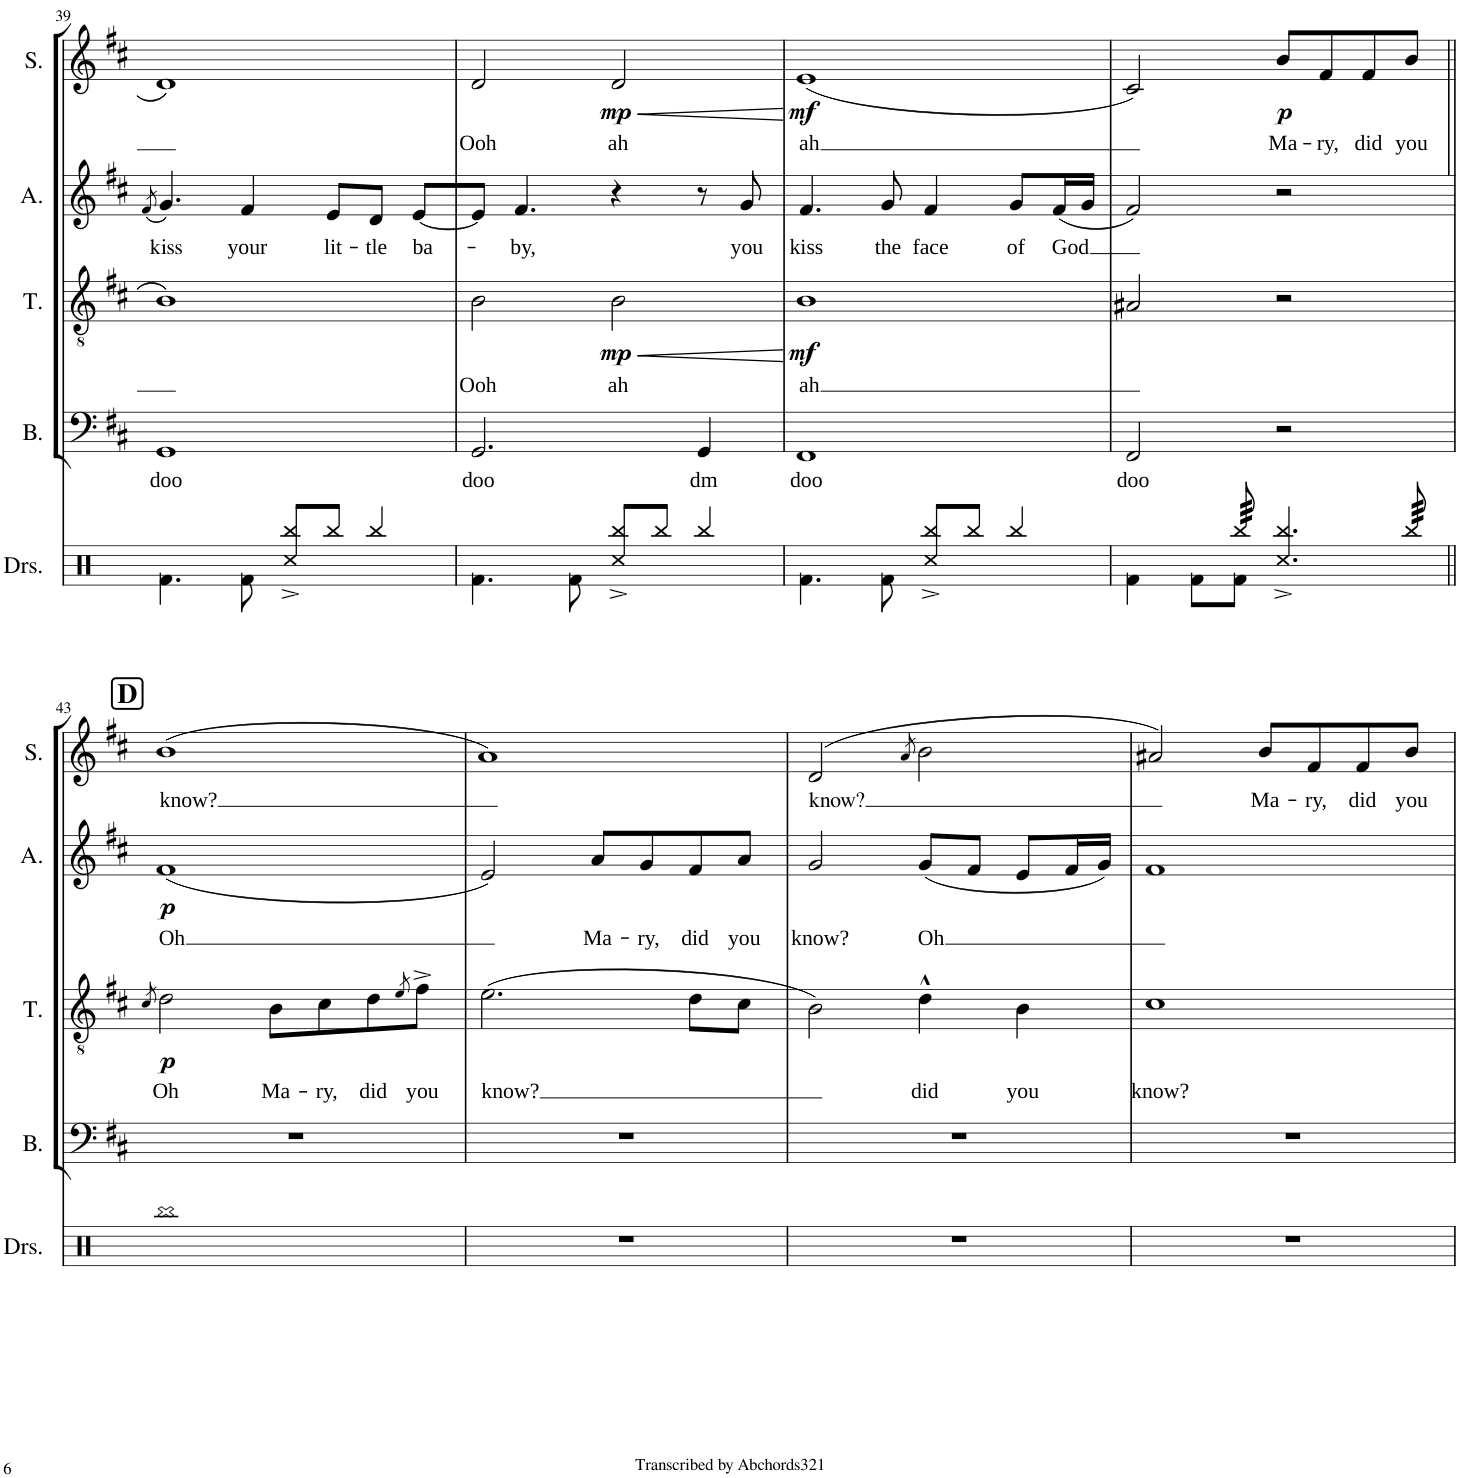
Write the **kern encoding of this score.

**kern	**text	**kern	**text	**dynam	**kern	**text	**dynam	**kern	**text	**dynam
*part4	*part4	*part3	*part3	*part3	*part2	*part2	*part2	*part1	*part1	*part1
*staff4	*staff4	*staff3	*staff3	*staff3	*staff2	*staff2	*staff2	*staff1	*staff1	*staff1
*I"Bass	*	*I"Tenor	*	*	*I"Alto	*	*	*I"Soprano	*	*
*I'B.	*	*I'T.	*	*	*I'A.	*	*	*I'S.	*	*
!!LO:PB:g=z
*clefF4	*	*clefGv2	*	*	*clefG2	*	*	*clefG2	*	*
*k[f#c#]	*	*k[f#c#]	*	*	*k[f#c#]	*	*	*k[f#c#]	*	*
*M4/4	*	*M4/4	*	*	*M4/4	*	*	*M4/4	*	*
=39	=39	=39	=39	=39	=39	=39	=39	=39	=39	=39
.	.	.	.	.	(8qf#/	.	.	.	.	.
!	!LO:LY:b	!	!	!	!	!LO:LY:b	!	!	!	!
1GG	doo	1B	.	.	4.g/)	kiss	.	1d	.	.
!	!	!	!	!	!	!LO:LY:b	!	!	!	!
.	.	.	.	.	4f#/	your	.	.	.	.
!	!	!	!	!	!	!LO:LY:b	!	!	!	!
.	.	.	.	.	8e/L	lit-	.	.	.	.
!	!	!	!	!	!	!LO:LY:b	!	!	!	!
.	.	.	.	.	8d/J	-tle	.	.	.	.
!	!	!	!	!	!	!LO:LY:b	!	!	!	!
.	.	.	.	.	[8e/L	ba-	.	.	.	.
=40	=40	=40	=40	=40	=40	=40	=40	=40	=40	=40
!	!LO:LY:b	!	!LO:LY:b	!	!	!	!	!	!LO:LY:b	!
2.GG/	doo	2B\	Ooh	.	8e/J]	.	.	2d/	Ooh	.
!	!	!	!	!	!	!LO:LY:b	!	!	!	!
.	.	.	.	.	4.f#/	-by,	.	.	.	.
!	!	!	!LO:LY:b	!LO:HP:b	!	!	!	!	!LO:LY:b	!LO:HP:b
!	!	!	!	!LO:DY:n=1:b	!	!	!	!	!	!LO:DY:n=1:b
.	.	2B\	ah	< mp	4r	.	.	2d/	ah	< mp
!	!LO:LY:b	!	!	!	!	!	!	!	!	!
4GG/	dm	.	.	.	8r	.	.	.	.	.
!	!	!	!	!	!	!LO:LY:b	!	!	!	!
.	.	.	.	.	8g/	you	.	.	.	.
.	.	.	.	[	.	.	.	.	.	[
=41	=41	=41	=41	=41	=41	=41	=41	=41	=41	=41
!	!LO:LY:b	!	!LO:LY:b	!LO:DY:b	!	!LO:LY:b	!	!	!LO:LY:b	!LO:DY:b
1FF#	doo	1B	ah	mf	4.f#/	kiss	.	(1e	ah	mf
!	!	!	!	!	!	!LO:LY:b	!	!	!	!
.	.	.	.	.	8g/	the	.	.	.	.
!	!	!	!	!	!	!LO:LY:b	!	!	!	!
.	.	.	.	.	4f#/	face	.	.	.	.
!	!	!	!	!	!	!LO:LY:b	!	!	!	!
.	.	.	.	.	8g/L	of	.	.	.	.
!	!	!	!	!	!	!LO:LY:b	!	!	!	!
.	.	.	.	.	(16f#/L	-God	.	.	.	.
.	.	.	.	.	16g/JJ	.	.	.	.	.
=42	=42	=42	=42	=42	=42	=42	=42	=42	=42	=42
!	!LO:LY:b	!	!	!	!	!	!	!	!	!
2FF#/	doo	2A#X/	.	.	2f#/)	.	.	2c#/)	.	.
!	!	!	!	!	!	!	!	!	!LO:LY:b	!LO:DY:b
2r	.	2r	.	.	2r	.	.	8b/L	Ma-	p
!	!	!	!	!	!	!	!	!	!LO:LY:b	!
.	.	.	.	.	.	.	.	8f#/	-ry,	.
!	!	!	!	!	!	!	!	!	!LO:LY:b	!
.	.	.	.	.	.	.	.	8f#/	did	.
!	!	!	!	!	!	!	!	!	!LO:LY:b	!
.	.	.	.	.	.	.	.	8b/J	you	.
!!LO:LB:g=z
!!LO:REH:place=s1:a:B:cj:fs=14:t=D
=43||	=43||	=43||	=43||	=43||	=43||	=43||	=43||	=43||	=43||	=43||
.	.	8qc#/	.	.	.	.	.	.	.	.
!	!	!	!LO:LY:b	!LO:DY:b	!	!LO:LY:b	!LO:DY:b	!	!LO:LY:b	!
1r	.	2d\	Oh	p	(1f#	-Oh	p	(1b	know?	.
!	!	!	!LO:LY:b	!	!	!	!	!	!	!
.	.	8B\L	Ma-	.	.	.	.	.	.	.
!	!	!	!LO:LY:b	!	!	!	!	!	!	!
.	.	8c#\	-ry,	.	.	.	.	.	.	.
!	!	!	!LO:LY:b	!	!	!	!	!	!	!
.	.	8d\	did	.	.	.	.	.	.	.
.	.	8qe/	.	.	.	.	.	.	.	.
!	!	!	!LO:LY:b	!	!	!	!	!	!	!
.	.	8f#^\J	you	.	.	.	.	.	.	.
=44	=44	=44	=44	=44	=44	=44	=44	=44	=44	=44
!	!	!	!LO:LY:b	!	!	!	!	!	!	!
1r	.	(2.e\	-know?	.	2e/)	.	.	1a)	.	.
!	!	!	!	!	!	!LO:LY:b	!	!	!	!
.	.	.	.	.	8a/L	Ma-	.	.	.	.
!	!	!	!	!	!	!LO:LY:b	!	!	!	!
.	.	.	.	.	8g/	-ry,	.	.	.	.
!	!	!	!	!	!	!LO:LY:b	!	!	!	!
.	.	8d\L	.	.	8f#/	did	.	.	.	.
!	!	!	!	!	!	!LO:LY:b	!	!	!	!
.	.	8c#\J	.	.	8a/J	you	.	.	.	.
=45	=45	=45	=45	=45	=45	=45	=45	=45	=45	=45
!	!	!	!	!	!	!LO:LY:b	!	!	!LO:LY:b	!
1r	.	2B\)	.	.	2g/	know?	.	(2d/	know?	.
.	.	.	.	.	.	.	.	8qa/	.	.
!	!	!	!LO:LY:b	!	!	!LO:LY:b	!	!	!	!
.	.	4d^^\	did	.	(8g/L	Oh	.	2b\	.	.
.	.	.	.	.	8f#/J	.	.	.	.	.
!	!	!	!LO:LY:b	!	!	!	!	!	!	!
.	.	4B\	you	.	8e/L	.	.	.	.	.
.	.	.	.	.	16f#/L	.	.	.	.	.
.	.	.	.	.	16g/JJ)	.	.	.	.	.
=46	=46	=46	=46	=46	=46	=46	=46	=46	=46	=46
!	!	!	!LO:LY:b	!	!	!	!	!	!	!
1r	.	1c#	know?	.	1f#	.	.	2a#X/)	.	.
!	!	!	!	!	!	!	!	!	!LO:LY:b	!
.	.	.	.	.	.	.	.	8b/L	Ma-	.
!	!	!	!	!	!	!	!	!	!LO:LY:b	!
.	.	.	.	.	.	.	.	8f#/	-ry,	.
!	!	!	!	!	!	!	!	!	!LO:LY:b	!
.	.	.	.	.	.	.	.	8f#/	did	.
!	!	!	!	!	!	!	!	!	!LO:LY:b	!
.	.	.	.	.	.	.	.	8b/J	you	.
=	=	=	=	=	=	=	=	=	=	=
*-	*-	*-	*-	*-	*-	*-	*-	*-	*-	*-
